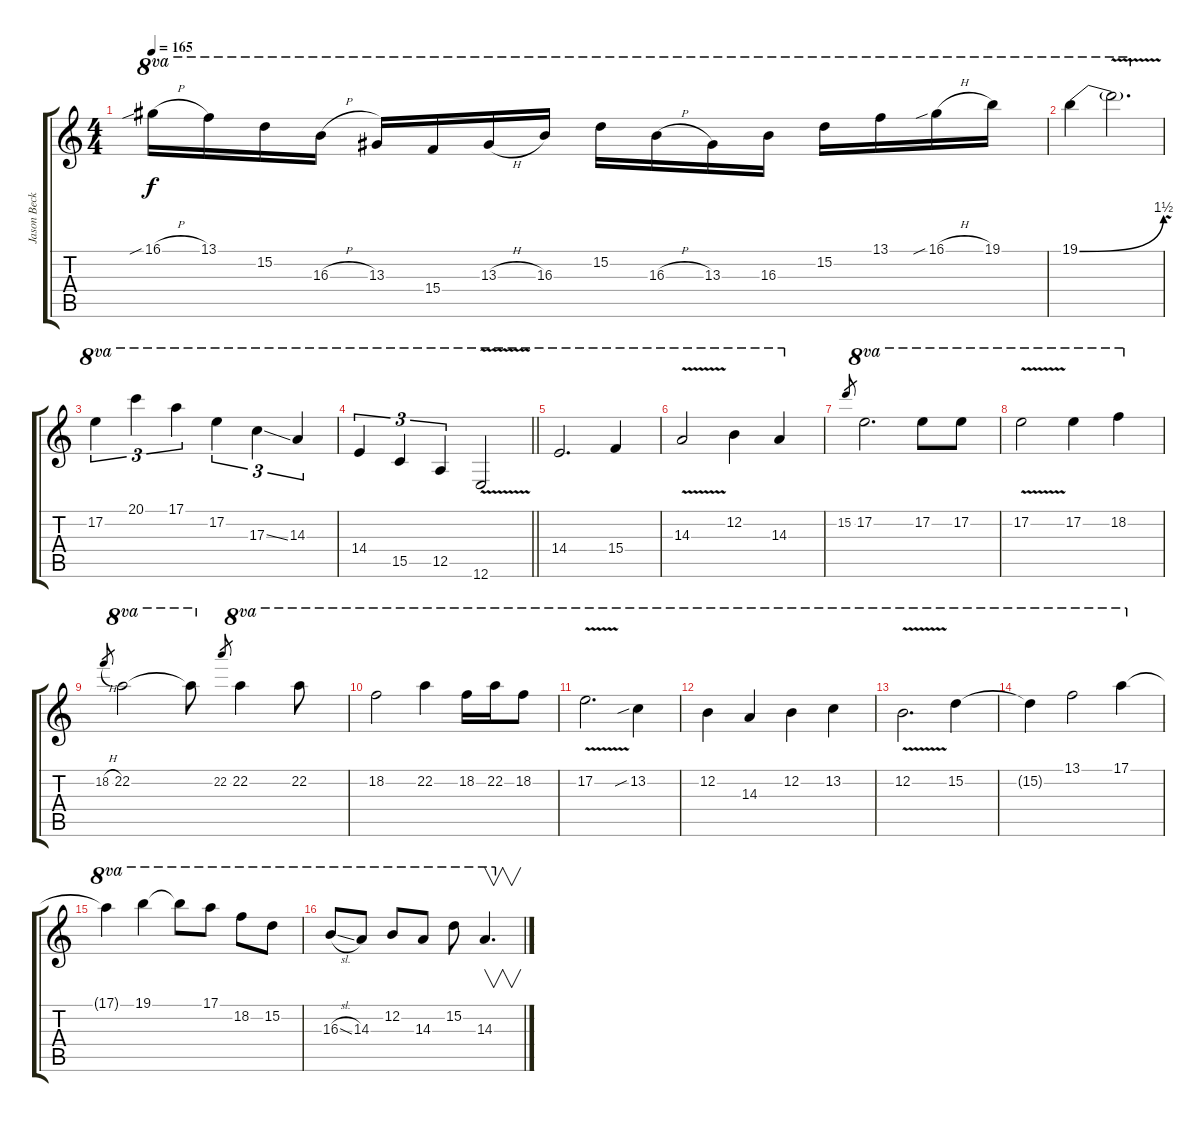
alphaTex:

\track ("Jason Becker" "Jason Beck") {instrument distortionguitar}
\staff {score tabs}
\tuning (E4 B3 G3 D3 A2 E2) {hide}
\ts (4 4)
\tempo 165
\clef g2
\ks c
16.1{sib h}.16{ot 8va dy f} 13.1.16{ot 8va} 15.2.16{ot 8va} 16.3{h}.16{ot 8va} 13.3.16{ot 8va} 15.4.16{ot 8va} 13.3{h}.16{ot 8va} 16.3.16{ot 8va} 15.2.16{ot 8va} 16.3{h}.16{ot 8va} 13.3.16{ot 8va} 16.3.16{ot 8va} 15.2.16{ot 8va} 13.1.16{ot 8va} 16.1{sib h}.16{ot 8va} 19.1.16{ot 8va} |
19.1{be (bend 0 0 60 6)}.4{ot 8va} 19.1{v t}.2{d ot 8va} |
17.2.4{tu (3 2) ot 8va} 20.1.4{tu (3 2) ot 8va} 17.1.4{tu (3 2) ot 8va} 17.2.4{tu (3 2) ot 8va} 17.3{ss}.4{tu (3 2) ot 8va} 14.3.4{tu (3 2) ot 8va} |
\barLineRight lightlight
14.4.4{tu (3 2) ot 8va} 15.5.4{tu (3 2) ot 8va} 12.5.4{tu (3 2) ot 8va} 12.6{v}.2{ot 8va} |
14.4.2{d ot 8va} 15.4.4{ot 8va} |
14.3{v}.2{ot 8va} 12.2.4{ot 8va} 14.3.4{ot 8va} |
15.2.8{gr} 17.2.2{d ot 8va} 17.2.8{ot 8va} 17.2.8{ot 8va} |
17.2{v}.2{ot 8va} 17.2.4{ot 8va} 18.2.4{ot 8va} |
18.2{h}.8{gr} 22.2.2{ot 8va} 22.2{t}.8{ot 8va} 22.2.8{gr} 22.2.4{ot 8va} 22.2.8{ot 8va} |
18.2.2{ot 8va} 22.2.4{ot 8va} 18.2.16{ot 8va} 22.2.16{ot 8va} 18.2.8{ot 8va} |
17.2{v}.2{d ot 8va} 13.2{sib}.4{ot 8va} |
12.2.4{ot 8va} 14.3.4{ot 8va} 12.2.4{ot 8va} 13.2.4{ot 8va} |
12.2{v}.2{d ot 8va} 15.2.4{ot 8va} |
15.2{t}.4{ot 8va} 13.1.2{ot 8va} 17.1.4{ot 8va} |
17.1{t}.4{ot 8va} 19.1.4{ot 8va} 19.1{t}.8{ot 8va} 17.1.8{ot 8va} 18.2.8{ot 8va} 15.2.8{ot 8va} |
16.3{sl}.8{ot 8va} 14.3.8{ot 8va} 12.2.8{ot 8va} 14.3.8{ot 8va} 15.2.8{ot 8va} 14.3.4{v d ot 8va}
